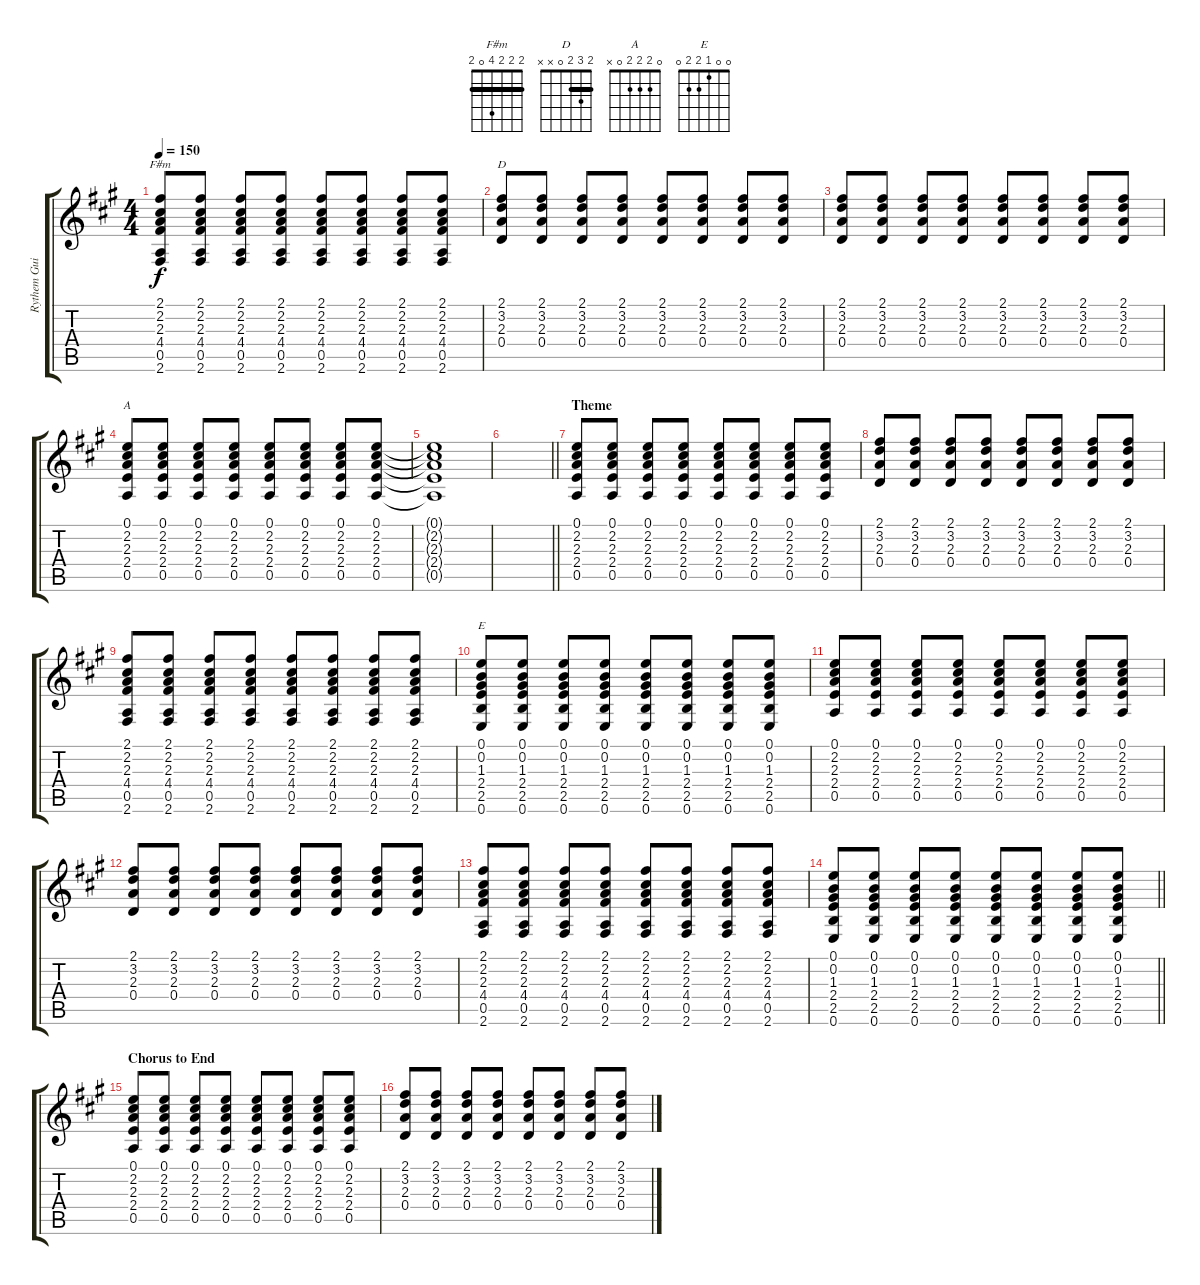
\track ("Rythem Guitar" "Rythem Gui") {instrument electricguitarclean}
\staff {score tabs}
\tuning (E4 B3 G3 D3 A2 E2) {hide}
\chord ("F#m" 2 2 2 4 0 2) {barre 2}
\chord ("D" 2 3 2 0 x x) {barre 2}
\chord ("A" 0 2 2 2 0 x)
\chord ("E" 0 0 1 2 2 0)
\ts (4 4)
\tempo 150
\clef g2
\ks a
(2.1 2.2 2.3 4.4 0.5 2.6).8{ch "F#m" dy f} (2.1 2.2 2.3 4.4 0.5 2.6).8 (2.1 2.2 2.3 4.4 0.5 2.6).8 (2.1 2.2 2.3 4.4 0.5 2.6).8 (2.1 2.2 2.3 4.4 0.5 2.6).8 (2.1 2.2 2.3 4.4 0.5 2.6).8 (2.1 2.2 2.3 4.4 0.5 2.6).8 (2.1 2.2 2.3 4.4 0.5 2.6).8 |
(2.1 3.2 2.3 0.4).8{ch "D"} (2.1 3.2 2.3 0.4).8 (2.1 3.2 2.3 0.4).8 (2.1 3.2 2.3 0.4).8 (2.1 3.2 2.3 0.4).8 (2.1 3.2 2.3 0.4).8 (2.1 3.2 2.3 0.4).8 (2.1 3.2 2.3 0.4).8 |
(2.1 3.2 2.3 0.4).8 (2.1 3.2 2.3 0.4).8 (2.1 3.2 2.3 0.4).8 (2.1 3.2 2.3 0.4).8 (2.1 3.2 2.3 0.4).8 (2.1 3.2 2.3 0.4).8 (2.1 3.2 2.3 0.4).8 (2.1 3.2 2.3 0.4).8 |
(0.1 2.2 2.3 2.4 0.5).8{ch "A"} (0.1 2.2 2.3 2.4 0.5).8 (0.1 2.2 2.3 2.4 0.5).8 (0.1 2.2 2.3 2.4 0.5).8 (0.1 2.2 2.3 2.4 0.5).8 (0.1 2.2 2.3 2.4 0.5).8 (0.1 2.2 2.3 2.4 0.5).8 (0.1 2.2 2.3 2.4 0.5).8 |
(0.1{t} 2.2{t} 2.3{t} 2.4{t} 0.5{t}).1 |
\barLineRight lightlight
|
\section ("" "Theme")
(0.1 2.2 2.3 2.4 0.5).8 (0.1 2.2 2.3 2.4 0.5).8 (0.1 2.2 2.3 2.4 0.5).8 (0.1 2.2 2.3 2.4 0.5).8 (0.1 2.2 2.3 2.4 0.5).8 (0.1 2.2 2.3 2.4 0.5).8 (0.1 2.2 2.3 2.4 0.5).8 (0.1 2.2 2.3 2.4 0.5).8 |
(2.1 3.2 2.3 0.4).8 (2.1 3.2 2.3 0.4).8 (2.1 3.2 2.3 0.4).8 (2.1 3.2 2.3 0.4).8 (2.1 3.2 2.3 0.4).8 (2.1 3.2 2.3 0.4).8 (2.1 3.2 2.3 0.4).8 (2.1 3.2 2.3 0.4).8 |
(2.1 2.2 2.3 4.4 0.5 2.6).8 (2.1 2.2 2.3 4.4 0.5 2.6).8 (2.1 2.2 2.3 4.4 0.5 2.6).8 (2.1 2.2 2.3 4.4 0.5 2.6).8 (2.1 2.2 2.3 4.4 0.5 2.6).8 (2.1 2.2 2.3 4.4 0.5 2.6).8 (2.1 2.2 2.3 4.4 0.5 2.6).8 (2.1 2.2 2.3 4.4 0.5 2.6).8 |
(0.1 0.2 1.3 2.4 2.5 0.6).8{ch "E"} (0.1 0.2 1.3 2.4 2.5 0.6).8 (0.1 0.2 1.3 2.4 2.5 0.6).8 (0.1 0.2 1.3 2.4 2.5 0.6).8 (0.1 0.2 1.3 2.4 2.5 0.6).8 (0.1 0.2 1.3 2.4 2.5 0.6).8 (0.1 0.2 1.3 2.4 2.5 0.6).8 (0.1 0.2 1.3 2.4 2.5 0.6).8 |
(0.1 2.2 2.3 2.4 0.5).8 (0.1 2.2 2.3 2.4 0.5).8 (0.1 2.2 2.3 2.4 0.5).8 (0.1 2.2 2.3 2.4 0.5).8 (0.1 2.2 2.3 2.4 0.5).8 (0.1 2.2 2.3 2.4 0.5).8 (0.1 2.2 2.3 2.4 0.5).8 (0.1 2.2 2.3 2.4 0.5).8 |
(2.1 3.2 2.3 0.4).8 (2.1 3.2 2.3 0.4).8 (2.1 3.2 2.3 0.4).8 (2.1 3.2 2.3 0.4).8 (2.1 3.2 2.3 0.4).8 (2.1 3.2 2.3 0.4).8 (2.1 3.2 2.3 0.4).8 (2.1 3.2 2.3 0.4).8 |
(2.1 2.2 2.3 4.4 0.5 2.6).8 (2.1 2.2 2.3 4.4 0.5 2.6).8 (2.1 2.2 2.3 4.4 0.5 2.6).8 (2.1 2.2 2.3 4.4 0.5 2.6).8 (2.1 2.2 2.3 4.4 0.5 2.6).8 (2.1 2.2 2.3 4.4 0.5 2.6).8 (2.1 2.2 2.3 4.4 0.5 2.6).8 (2.1 2.2 2.3 4.4 0.5 2.6).8 |
\barLineRight lightlight
(0.1 0.2 1.3 2.4 2.5 0.6).8 (0.1 0.2 1.3 2.4 2.5 0.6).8 (0.1 0.2 1.3 2.4 2.5 0.6).8 (0.1 0.2 1.3 2.4 2.5 0.6).8 (0.1 0.2 1.3 2.4 2.5 0.6).8 (0.1 0.2 1.3 2.4 2.5 0.6).8 (0.1 0.2 1.3 2.4 2.5 0.6).8 (0.1 0.2 1.3 2.4 2.5 0.6).8 |
\section ("" "Chorus to End")
(0.1 2.2 2.3 2.4 0.5).8 (0.1 2.2 2.3 2.4 0.5).8 (0.1 2.2 2.3 2.4 0.5).8 (0.1 2.2 2.3 2.4 0.5).8 (0.1 2.2 2.3 2.4 0.5).8 (0.1 2.2 2.3 2.4 0.5).8 (0.1 2.2 2.3 2.4 0.5).8 (0.1 2.2 2.3 2.4 0.5).8 |
(2.1 3.2 2.3 0.4).8 (2.1 3.2 2.3 0.4).8 (2.1 3.2 2.3 0.4).8 (2.1 3.2 2.3 0.4).8 (2.1 3.2 2.3 0.4).8 (2.1 3.2 2.3 0.4).8 (2.1 3.2 2.3 0.4).8 (2.1 3.2 2.3 0.4).8
